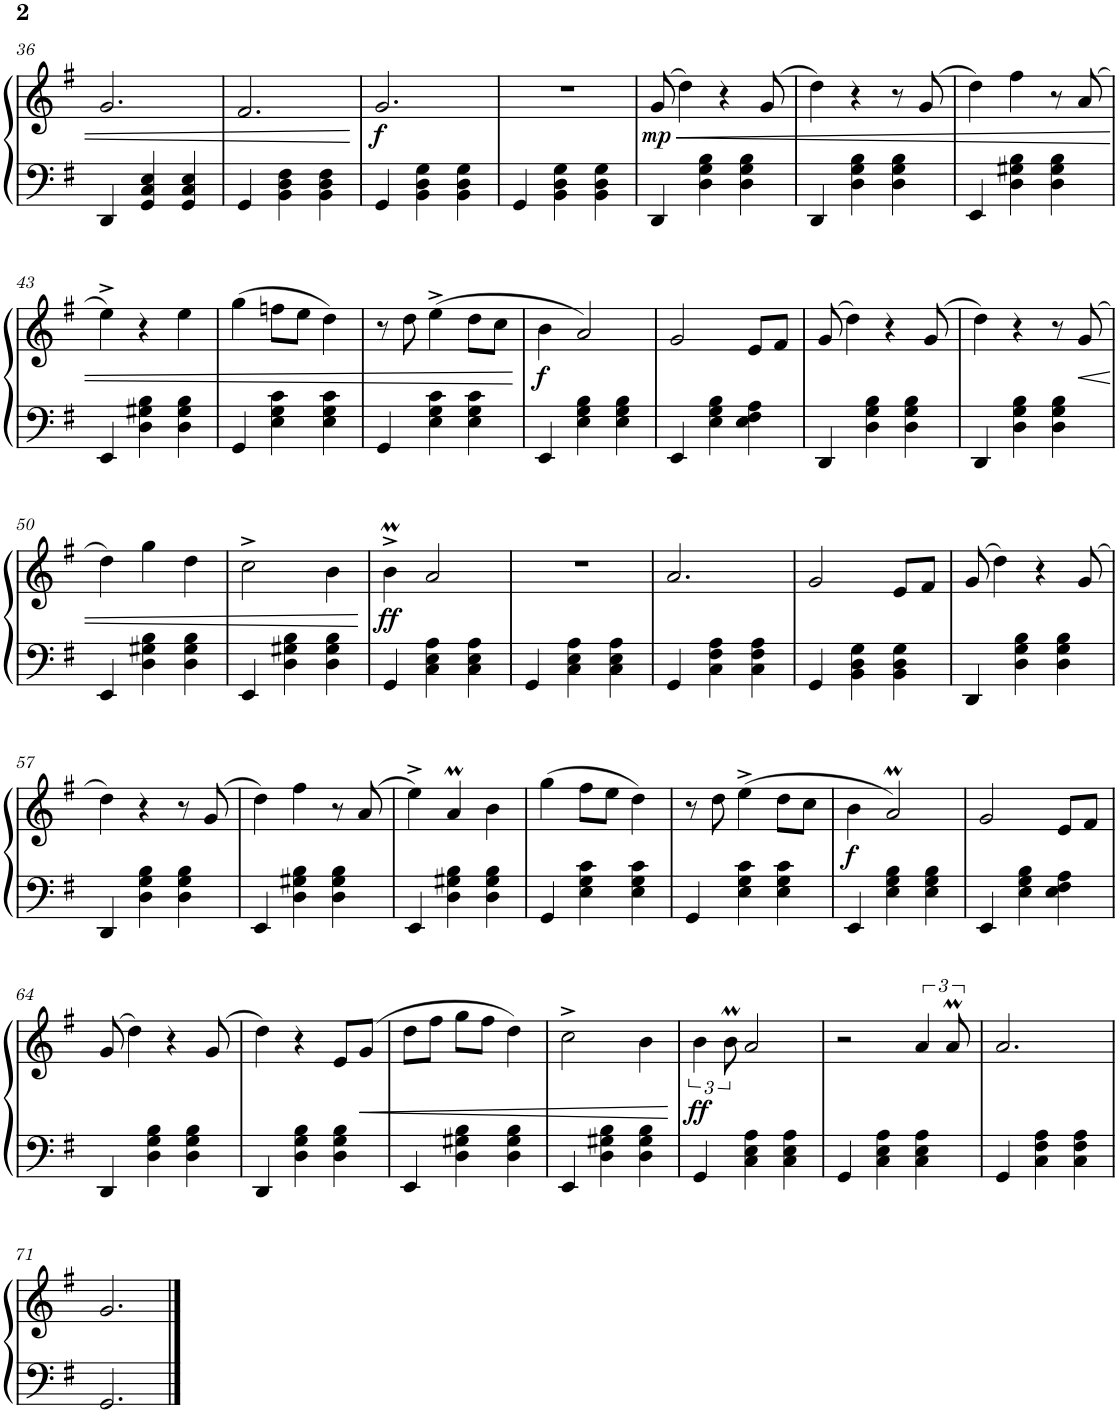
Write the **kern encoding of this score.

**kern	**kern	**dynam
*part1	*part1	*part1
*staff2	*staff1	*staff1/2
*I"Piano	*	*
*I'Pno.	*	*
!!LO:PB:g=z
*clefF4	*clefG2	*
*k[f#]	*k[f#]	*
*M3/4	*M3/4	*
=36	=36	=36
4DD/	2.g/	.
4GG/ 4C/ 4E/	.	.
4GG/ 4C/ 4E/	.	.
=37	=37	=37
4GG/	2.f#/	.
4BB\ 4D\ 4F#\	.	.
4BB\ 4D\ 4F#\	.	.
=38	=38	=38
!	!	!LO:DY:b
4GG/	2.g/	f
4BB\ 4D\ 4G\	.	.
4BB\ 4D\ 4G\	.	.
=39	=39	=39
4GG/	2.r	.
4BB\ 4D\ 4G\	.	.
4BB\ 4D\ 4G\	.	.
=40	=40	=40
!	!	!LO:HP:b
!	!	!LO:DY:n=1:b
4DD/	(8g/	< mp
.	4dd\)	.
4D\ 4G\ 4B\	.	.
.	4r	.
4D\ 4G\ 4B\	.	.
.	(8g/	.
=41	=41	=41
4DD/	4dd\)	.
4D\ 4G\ 4B\	4r	.
4D\ 4G\ 4B\	8r	.
.	(8g/	.
=42	=42	=42
4EE/	4dd\)	.
4D\ 4G#X\ 4B\	4ff#\	.
4D\ 4G#\ 4B\	8r	.
.	(8a/	.
!!LO:LB:g=z
=43	=43	=43
4EE/	4ee^\)	.
4D\ 4G#X\ 4B\	4r	.
4D\ 4G#\ 4B\	4ee\	.
=44	=44	=44
4GG/	(4gg\	.
4E\ 4G\ 4c\	8ffn\L	.
.	8ee\J	.
4E\ 4G\ 4c\	4dd\)	.
=45	=45	=45
4GG/	8r	.
.	8dd\	.
4E\ 4G\ 4c\	(4ee^\	.
4E\ 4G\ 4c\	8dd\L	.
.	8cc\J	.
.	.	[
=46	=46	=46
!	!	!LO:DY:b
4EE/	4b\	f
4E\ 4G\ 4B\	2a/)	.
4E\ 4G\ 4B\	.	.
=47	=47	=47
4EE/	2g/	.
4E\ 4G\ 4B\	.	.
4E\ 4F#\ 4A\	8e/L	.
.	8f#/J	.
=48	=48	=48
4DD/	(8g/	.
.	4dd\)	.
4D\ 4G\ 4B\	.	.
.	4r	.
4D\ 4G\ 4B\	.	.
.	(8g/	.
=49	=49	=49
4DD/	4dd\)	.
4D\ 4G\ 4B\	4r	.
4D\ 4G\ 4B\	8r	.
!	!	!LO:HP:b
.	(8g/	<
!!LO:LB:g=z
=50	=50	=50
4EE/	4dd\)	.
4D\ 4G#X\ 4B\	4gg\	.
4D\ 4G#\ 4B\	4dd\	.
=51	=51	=51
4EE/	2cc^\	.
4D\ 4G#X\ 4B\	.	.
4D\ 4G#\ 4B\	4b\	.
.	.	[
=52	=52	=52
!	!	!LO:DY:b
4GG/	4bm^\	ff
4C\ 4E\ 4A\	2a/	.
4C\ 4E\ 4A\	.	.
=53	=53	=53
4GG/	2.r	.
4C\ 4E\ 4A\	.	.
4C\ 4E\ 4A\	.	.
=54	=54	=54
4GG/	2.a/	.
4C\ 4F#\ 4A\	.	.
4C\ 4F#\ 4A\	.	.
=55	=55	=55
4GG/	2g/	.
4BB\ 4D\ 4G\	.	.
4BB\ 4D\ 4G\	8e/L	.
.	8f#/J	.
=56	=56	=56
4DD/	(8g/	.
.	4dd\)	.
4D\ 4G\ 4B\	.	.
.	4r	.
4D\ 4G\ 4B\	.	.
.	(8g/	.
!!LO:LB:g=z
=57	=57	=57
4DD/	4dd\)	.
4D\ 4G\ 4B\	4r	.
4D\ 4G\ 4B\	8r	.
.	(8g/	.
=58	=58	=58
4EE/	4dd\)	.
4D\ 4G#X\ 4B\	4ff#\	.
4D\ 4G#\ 4B\	8r	.
.	(8a/	.
=59	=59	=59
4EE/	4ee^\)	.
4D\ 4G#X\ 4B\	4aM/	.
4D\ 4G#\ 4B\	4b\	.
=60	=60	=60
4GG/	(4gg\	.
4E\ 4G\ 4c\	8ff#\L	.
.	8ee\J	.
4E\ 4G\ 4c\	4dd\)	.
=61	=61	=61
4GG/	8r	.
.	8dd\	.
4E\ 4G\ 4c\	(4ee^\	.
4E\ 4G\ 4c\	8dd\L	.
.	8cc\J	.
=62	=62	=62
!	!	!LO:DY:b
4EE/	4b\	f
4E\ 4G\ 4B\	2aM/)	.
4E\ 4G\ 4B\	.	.
=63	=63	=63
4EE/	2g/	.
4E\ 4G\ 4B\	.	.
4E\ 4F#\ 4A\	8e/L	.
.	8f#/J	.
!!LO:LB:g=z
=64	=64	=64
4DD/	(8g/	.
.	4dd\)	.
4D\ 4G\ 4B\	.	.
.	4r	.
4D\ 4G\ 4B\	.	.
.	(8g/	.
=65	=65	=65
4DD/	4dd\)	.
4D\ 4G\ 4B\	4r	.
4D\ 4G\ 4B\	8e/L	.
!	!	!LO:HP:b
.	(8g/J	<
=66	=66	=66
4EE/	8dd\L	.
.	8ff#\J	.
4D\ 4G#X\ 4B\	8gg\L	.
.	8ff#\J	.
4D\ 4G#\ 4B\	4dd\)	.
=67	=67	=67
4EE/	2cc^\	.
4D\ 4G#X\ 4B\	.	.
4D\ 4G#\ 4B\	4b\	.
.	.	[
=68	=68	=68
!	!	!LO:DY:b
4GG/	6b\	ff
.	12bm\	.
4C\ 4E\ 4A\	2a/	.
4C\ 4E\ 4A\	.	.
=69	=69	=69
4GG/	2r	.
4C\ 4E\ 4A\	.	.
4C\ 4E\ 4A\	6a/	.
.	12aM/	.
=70	=70	=70
4GG/	2.a/	.
4C\ 4F#\ 4A\	.	.
4C\ 4F#\ 4A\	.	.
!!LO:LB:g=z
=71	=71	=71
2.GG/	2.g/	.
==	==	==
*-	*-	*-
